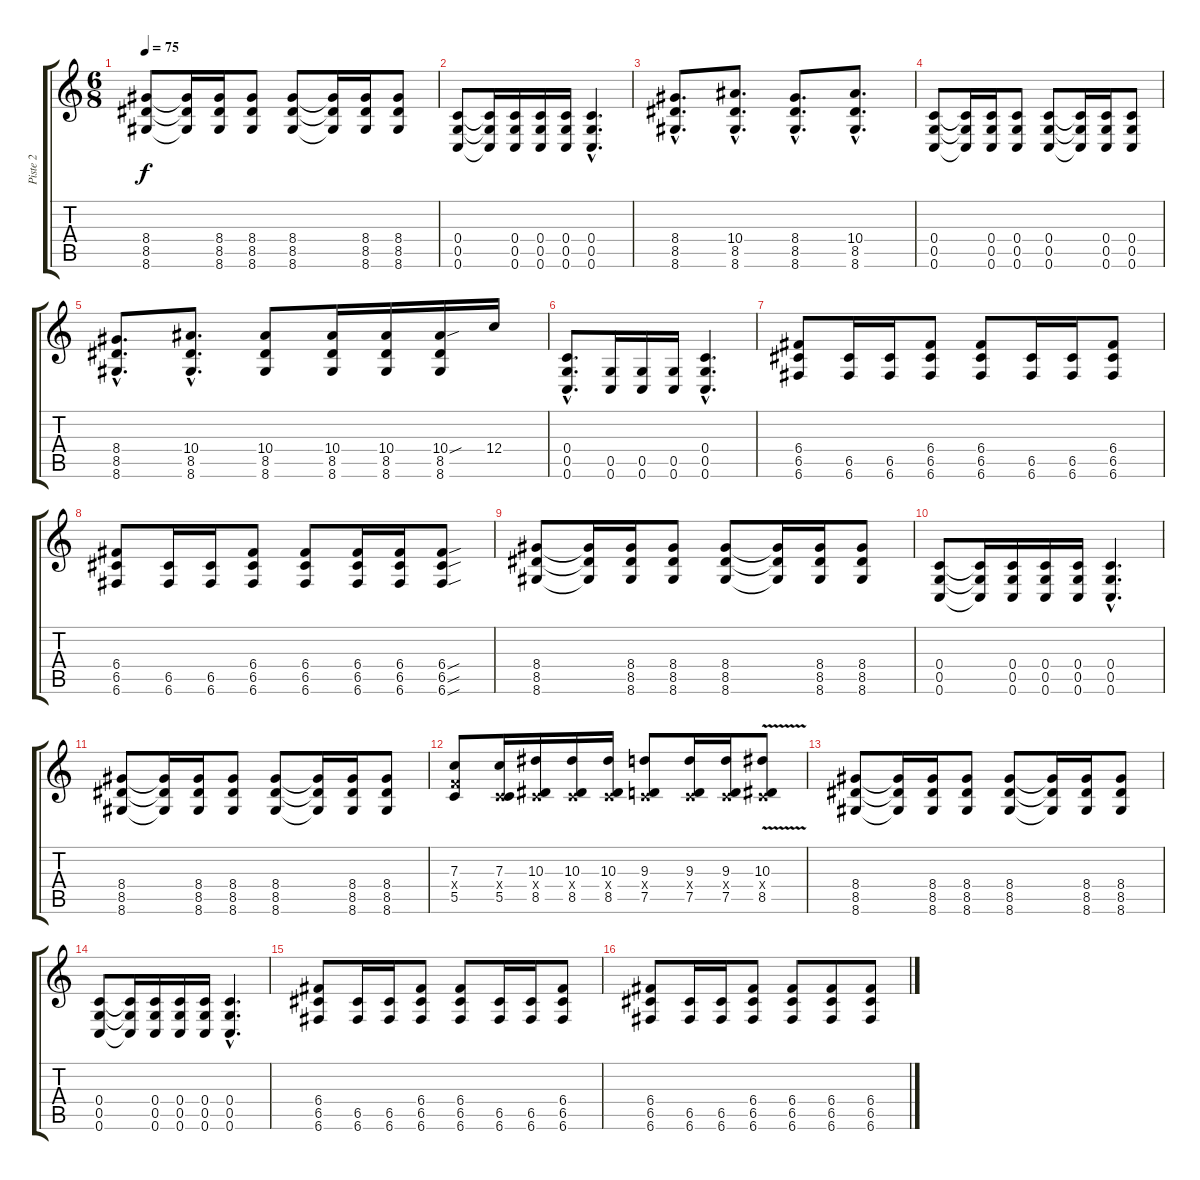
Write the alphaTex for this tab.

\track ("Piste 2" "Piste 2") {instrument acousticguitarsteel}
\staff {score tabs}
\tuning (D4 A3 F3 C3 G2 C2) {hide}
\ts (6 8)
\tempo 75
\clef g2
\ks c
(8.4 8.5 8.6).8{dy f} (8.4{t} 8.5{t} 8.6{t}).16 (8.4 8.5 8.6).16 (8.4 8.5 8.6).8 (8.4 8.5 8.6).8 (8.4{t} 8.5{t} 8.6{t}).16 (8.4 8.5 8.6).16 (8.4 8.5 8.6).8 |
(0.4 0.5 0.6).8 (0.4{t} 0.5{t} 0.6{t}).16 (0.4 0.5 0.6).16 (0.4 0.5 0.6).16 (0.4 0.5 0.6).16 (0.4{hac} 0.5{hac} 0.6{hac}).4{d} |
(8.4{hac} 8.5{hac} 8.6{hac}).8{d} (10.4{hac} 8.5{hac} 8.6{hac}).8{d} (8.4{hac} 8.5{hac} 8.6{hac}).8{d} (10.4{hac} 8.5{hac} 8.6{hac}).8{d} |
(0.4 0.5 0.6).8 (0.4{t} 0.5{t} 0.6{t}).16 (0.4 0.5 0.6).16 (0.4 0.5 0.6).8 (0.4 0.5 0.6).8 (0.4{t} 0.5{t} 0.6{t}).16 (0.4 0.5 0.6).16 (0.4 0.5 0.6).8 |
(8.4{hac} 8.5{hac} 8.6{hac}).8{d} (10.4{hac} 8.5{hac} 8.6{hac}).8{d} (10.4 8.5 8.6).8 (10.4 8.5 8.6).16 (10.4 8.5 8.6).16 (10.4{sou} 8.5 8.6).16 12.4.16 |
(0.4{hac} 0.5{hac} 0.6{hac}).8{d} (0.5 0.6).16 (0.5 0.6).16 (0.5 0.6).16 (0.4{hac} 0.5{hac} 0.6{hac}).4{d} |
(6.4 6.5 6.6).8 (6.5 6.6).16 (6.5 6.6).16 (6.4 6.5 6.6).8 (6.4 6.5 6.6).8 (6.5 6.6).16 (6.5 6.6).16 (6.4 6.5 6.6).8 |
(6.4 6.5 6.6).8 (6.5 6.6).16 (6.5 6.6).16 (6.4 6.5 6.6).8 (6.4 6.5 6.6).8 (6.4 6.5 6.6).16 (6.4 6.5 6.6).16 (6.4{sou} 6.5{sou} 6.6{sou}).8 |
(8.4 8.5 8.6).8 (8.4{t} 8.5{t} 8.6{t}).16 (8.4 8.5 8.6).16 (8.4 8.5 8.6).8 (8.4 8.5 8.6).8 (8.4{t} 8.5{t} 8.6{t}).16 (8.4 8.5 8.6).16 (8.4 8.5 8.6).8 |
(0.4 0.5 0.6).8 (0.4{t} 0.5{t} 0.6{t}).16 (0.4 0.5 0.6).16 (0.4 0.5 0.6).16 (0.4 0.5 0.6).16 (0.4{hac} 0.5{hac} 0.6{hac}).4{d} |
(8.4 8.5 8.6).8 (8.4{t} 8.5{t} 8.6{t}).16 (8.4 8.5 8.6).16 (8.4 8.5 8.6).8 (8.4 8.5 8.6).8 (8.4{t} 8.5{t} 8.6{t}).16 (8.4 8.5 8.6).16 (8.4 8.5 8.6).8 |
(7.3 5.4{x} 5.5).8 (7.3 0.4{x} 5.5).16 (10.3 0.4{x} 8.5).16 (10.3 0.4{x} 8.5).16 (10.3 0.4{x} 8.5).16 (9.3 0.4{x} 7.5).8 (9.3 0.4{x} 7.5).16 (9.3 0.4{x} 7.5).16 (10.3{v} 0.4{x} 8.5{v}).8 |
(8.4 8.5 8.6).8 (8.4{t} 8.5{t} 8.6{t}).16 (8.4 8.5 8.6).16 (8.4 8.5 8.6).8 (8.4 8.5 8.6).8 (8.4{t} 8.5{t} 8.6{t}).16 (8.4 8.5 8.6).16 (8.4 8.5 8.6).8 |
(0.4 0.5 0.6).8 (0.4{t} 0.5{t} 0.6{t}).16 (0.4 0.5 0.6).16 (0.4 0.5 0.6).16 (0.4 0.5 0.6).16 (0.4{hac} 0.5{hac} 0.6{hac}).4{d} |
(6.4 6.5 6.6).8 (6.5 6.6).16 (6.5 6.6).16 (6.4 6.5 6.6).8 (6.4 6.5 6.6).8 (6.5 6.6).16 (6.5 6.6).16 (6.4 6.5 6.6).8 |
(6.4 6.5 6.6).8 (6.5 6.6).16 (6.5 6.6).16 (6.4 6.5 6.6).8 (6.4 6.5 6.6).8 (6.4 6.5 6.6).8 (6.4 6.5 6.6).8
